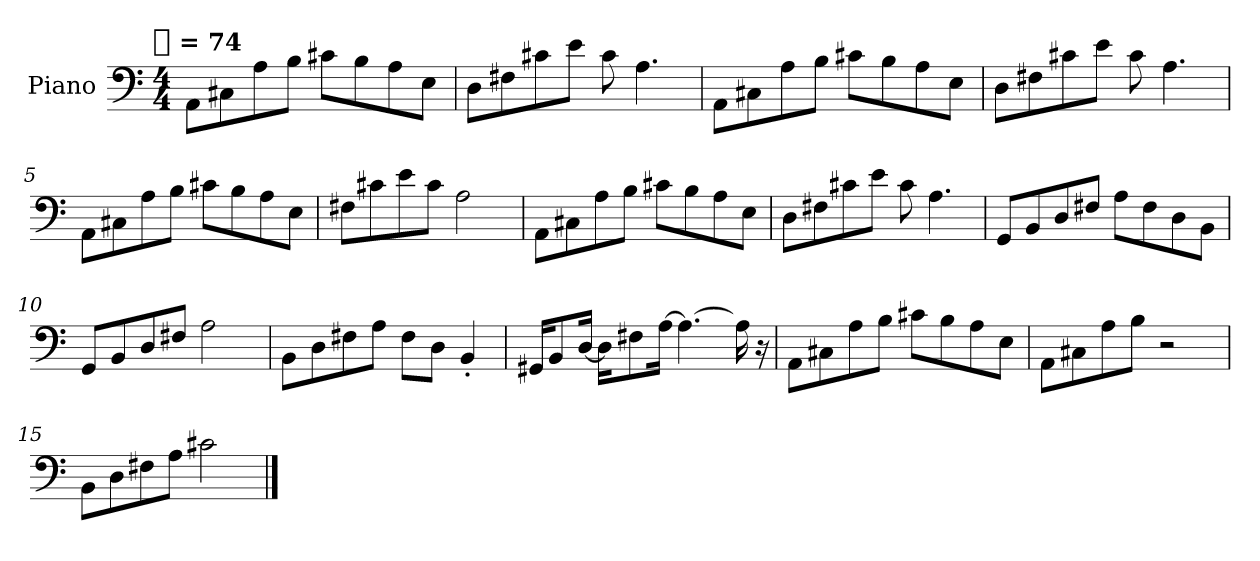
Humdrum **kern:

**kern
*part1
*staff1
*I"Piano
*I'Pno.
*clefF4
!!LO:TX:omd:t=[quarter] = 74
*M4/4
*MM74
=1
8AAL
8C#X
8A
8BJ
8c#XL
8B
8A
8EJ
=2
8DL
8F#X
8c#X
8eJ
8c#
4.A
=3
8AAL
8C#X
8A
8BJ
8c#XL
8B
8A
8EJ
=4
8DL
8F#X
8c#X
8eJ
8c#
4.A
!!LO:LB:g=z
=5
8AAL
8C#X
8A
8BJ
8c#XL
8B
8A
8EJ
=6
8F#XL
8c#X
8e
8c#J
2A
=7
8AAL
8C#X
8A
8BJ
8c#XL
8B
8A
8EJ
=8
8DL
8F#X
8c#X
8eJ
8c#
4.A
=9
8GGL
8BB
8D
8F#XJ
8AL
8F#
8D
8BBJ
!!LO:LB:g=z
=10
8GGL
8BB
8D
8F#XJ
2A
=11
8BBL
8D
8F#X
8AJ
8F#L
8DJ
4BB'
=12
16GG#XKL
8BB
[16DJk
16DKL]
8F#X
[16AJk
4.A_
16A]
16r
=13
8AAL
8C#X
8A
8BJ
8c#XL
8B
8A
8EJ
!!LO:LB:g=z
=14
8AAL
8C#X
8A
8BJ
2r
=15
8BBL
8D
8F#X
8AJ
2c#X
==
*-
